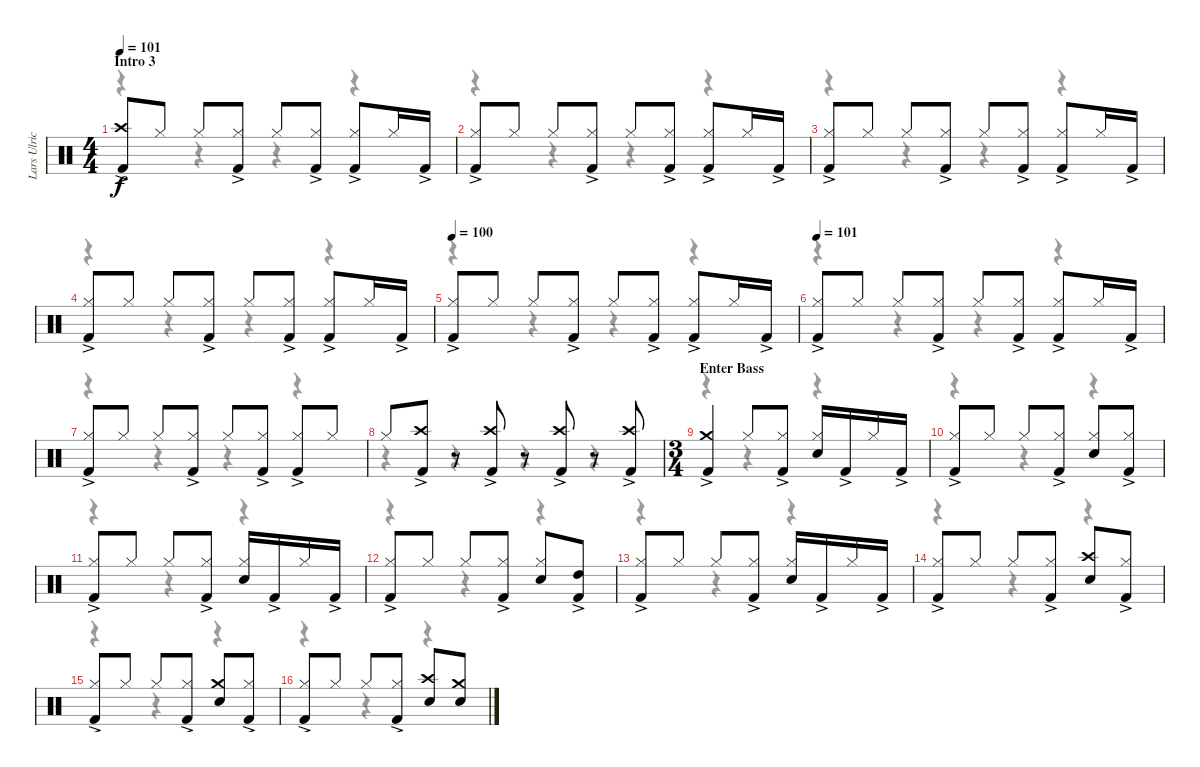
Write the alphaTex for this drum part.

\track ("Lars Ulrich (Drums)" "Lars Ulric") {instrument percussion}
\staff {score}
\articulation defaults
\voice
\ts (4 4)
\section ("" "Intro 3")
\tempo 101
\clef neutral
\ks c
("Crash high (hit)" "Kick (hit) 2"{ac}).8{dy f} "Hi-Hat (closed)".8 "Hi-Hat (closed)".8 ("Hi-Hat (closed)" "Kick (hit) 2"{ac}).8 "Hi-Hat (closed)".8 ("Hi-Hat (closed)" "Kick (hit) 2"{ac}).8 ("Hi-Hat (closed)" "Kick (hit) 2"{ac}).8 "Hi-Hat (closed)".16 "Kick (hit) 2"{ac}.16 |
("Hi-Hat (closed)" "Kick (hit) 2"{ac}).8 "Hi-Hat (closed)".8 "Hi-Hat (closed)".8 ("Hi-Hat (closed)" "Kick (hit) 2"{ac}).8 "Hi-Hat (closed)".8 ("Hi-Hat (closed)" "Kick (hit) 2"{ac}).8 ("Hi-Hat (closed)" "Kick (hit) 2"{ac}).8 "Hi-Hat (closed)".16 "Kick (hit) 2"{ac}.16 |
("Hi-Hat (closed)" "Kick (hit) 2"{ac}).8 "Hi-Hat (closed)".8 "Hi-Hat (closed)".8 ("Hi-Hat (closed)" "Kick (hit) 2"{ac}).8 "Hi-Hat (closed)".8 ("Hi-Hat (closed)" "Kick (hit) 2"{ac}).8 ("Hi-Hat (closed)" "Kick (hit) 2"{ac}).8 "Hi-Hat (closed)".16 "Kick (hit) 2"{ac}.16 |
("Hi-Hat (closed)" "Kick (hit) 2"{ac}).8 "Hi-Hat (closed)".8 "Hi-Hat (closed)".8 ("Hi-Hat (closed)" "Kick (hit) 2"{ac}).8 "Hi-Hat (closed)".8 ("Hi-Hat (closed)" "Kick (hit) 2"{ac}).8 ("Hi-Hat (closed)" "Kick (hit) 2"{ac}).8 "Hi-Hat (closed)".16 "Kick (hit) 2"{ac}.16 |
\tempo 100
("Hi-Hat (closed)" "Kick (hit) 2"{ac}).8 "Hi-Hat (closed)".8 "Hi-Hat (closed)".8 ("Hi-Hat (closed)" "Kick (hit) 2"{ac}).8 "Hi-Hat (closed)".8 ("Hi-Hat (closed)" "Kick (hit) 2"{ac}).8 ("Hi-Hat (closed)" "Kick (hit) 2"{ac}).8 "Hi-Hat (closed)".16 "Kick (hit) 2"{ac}.16 |
\tempo 101
("Hi-Hat (closed)" "Kick (hit) 2"{ac}).8 "Hi-Hat (closed)".8 "Hi-Hat (closed)".8 ("Hi-Hat (closed)" "Kick (hit) 2"{ac}).8 "Hi-Hat (closed)".8 ("Hi-Hat (closed)" "Kick (hit) 2"{ac}).8 ("Hi-Hat (closed)" "Kick (hit) 2"{ac}).8 "Hi-Hat (closed)".16 "Kick (hit) 2"{ac}.16 |
("Hi-Hat (closed)" "Kick (hit) 2"{ac}).8 "Hi-Hat (closed)".8 "Hi-Hat (closed)".8 ("Hi-Hat (closed)" "Kick (hit) 2"{ac}).8 "Hi-Hat (closed)".8 ("Hi-Hat (closed)" "Kick (hit) 2"{ac}).8 ("Hi-Hat (closed)" "Kick (hit) 2"{ac}).8 "Hi-Hat (closed)".8 |
"Hi-Hat (closed)".8 ("Crash high (hit)" "Kick (hit) 2"{ac}).8 r.8 ("Crash high (hit)" "Kick (hit) 2"{ac}).8 r.8 ("Crash high (hit)" "Kick (hit) 2"{ac}).8 r.8 ("Crash high (hit)" "Kick (hit) 2"{ac}).8 |
\ts (3 4)
\section ("" "Enter Bass")
("Crash medium (hit)" "Kick (hit) 2"{ac}).4 "Hi-Hat (closed)".8 ("Hi-Hat (closed)" "Kick (hit) 2"{ac}).8 ("Hi-Hat (closed)" "Snare (hit) 2").16 "Kick (hit) 2"{ac}.16 "Hi-Hat (closed)".16 "Kick (hit) 2"{ac}.16 |
("Hi-Hat (closed)" "Kick (hit) 2"{ac}).8 "Hi-Hat (closed)".8 "Hi-Hat (closed)".8 ("Hi-Hat (closed)" "Kick (hit) 2"{ac}).8 ("Hi-Hat (closed)" "Snare (hit) 2").8 ("Hi-Hat (closed)" "Kick (hit) 2"{ac}).8 |
("Hi-Hat (closed)" "Kick (hit) 2"{ac}).8 "Hi-Hat (closed)".8 "Hi-Hat (closed)".8 ("Hi-Hat (closed)" "Kick (hit) 2"{ac}).8 ("Hi-Hat (closed)" "Snare (hit) 2").16 "Kick (hit) 2"{ac}.16 "Hi-Hat (closed)".16 "Kick (hit) 2"{ac}.16 |
("Hi-Hat (closed)" "Kick (hit) 2"{ac}).8 "Hi-Hat (closed)".8 "Hi-Hat (closed)".8 ("Hi-Hat (closed)" "Kick (hit) 2"{ac}).8 ("Hi-Hat (closed)" "Snare (hit) 2").8 ("High Tom (hit)"{ac} "Kick (hit) 2"{ac}).8 |
("Hi-Hat (closed)" "Kick (hit) 2"{ac}).8 "Hi-Hat (closed)".8 "Hi-Hat (closed)".8 ("Hi-Hat (closed)" "Kick (hit) 2"{ac}).8 ("Hi-Hat (closed)" "Snare (hit) 2").16 "Kick (hit) 2"{ac}.16 "Hi-Hat (closed)".16 "Kick (hit) 2"{ac}.16 |
("Hi-Hat (closed)" "Kick (hit) 2"{ac}).8 "Hi-Hat (closed)".8 "Hi-Hat (closed)".8 ("Hi-Hat (closed)" "Kick (hit) 2"{ac}).8 ("Crash high (hit)" "Snare (hit) 2").8 ("Hi-Hat (closed)" "Kick (hit) 2"{ac}).8 |
("Hi-Hat (closed)" "Kick (hit) 2"{ac}).8 "Hi-Hat (closed)".8 "Hi-Hat (closed)".8 ("Hi-Hat (closed)" "Kick (hit) 2"{ac}).8 ("Crash medium (hit)" "Snare (hit) 2").8 ("Hi-Hat (closed)" "Kick (hit) 2"{ac}).8 |
("Hi-Hat (closed)" "Kick (hit) 2"{ac}).8 "Hi-Hat (closed)".8 "Hi-Hat (closed)".8 ("Hi-Hat (closed)" "Kick (hit) 2"{ac}).8 ("Crash high (hit)" "Snare (hit) 2").8 ("Crash medium (hit)" "Snare (hit) 2").8
\voice
\clef neutral
\ottava regular
\simile none
\ks c
r.4{dy f} r.4 r.4 r.4 |
r.4 r.4 r.4 r.4 |
r.4 r.4 r.4 r.4 |
r.4 r.4 r.4 r.4 |
r.4 r.4 r.4 r.4 |
r.4 r.4 r.4 r.4 |
r.4 r.4 r.4 r.4 |
r.4 r.4 r.4 r.4 |
r.4 r.4 r.4 |
r.4 r.4 r.4 |
r.4 r.4 r.4 |
r.4 r.4 r.4 |
r.4 r.4 r.4 |
r.4 r.4 r.4 |
r.4 r.4 r.4 |
r.4 r.4 r.4
